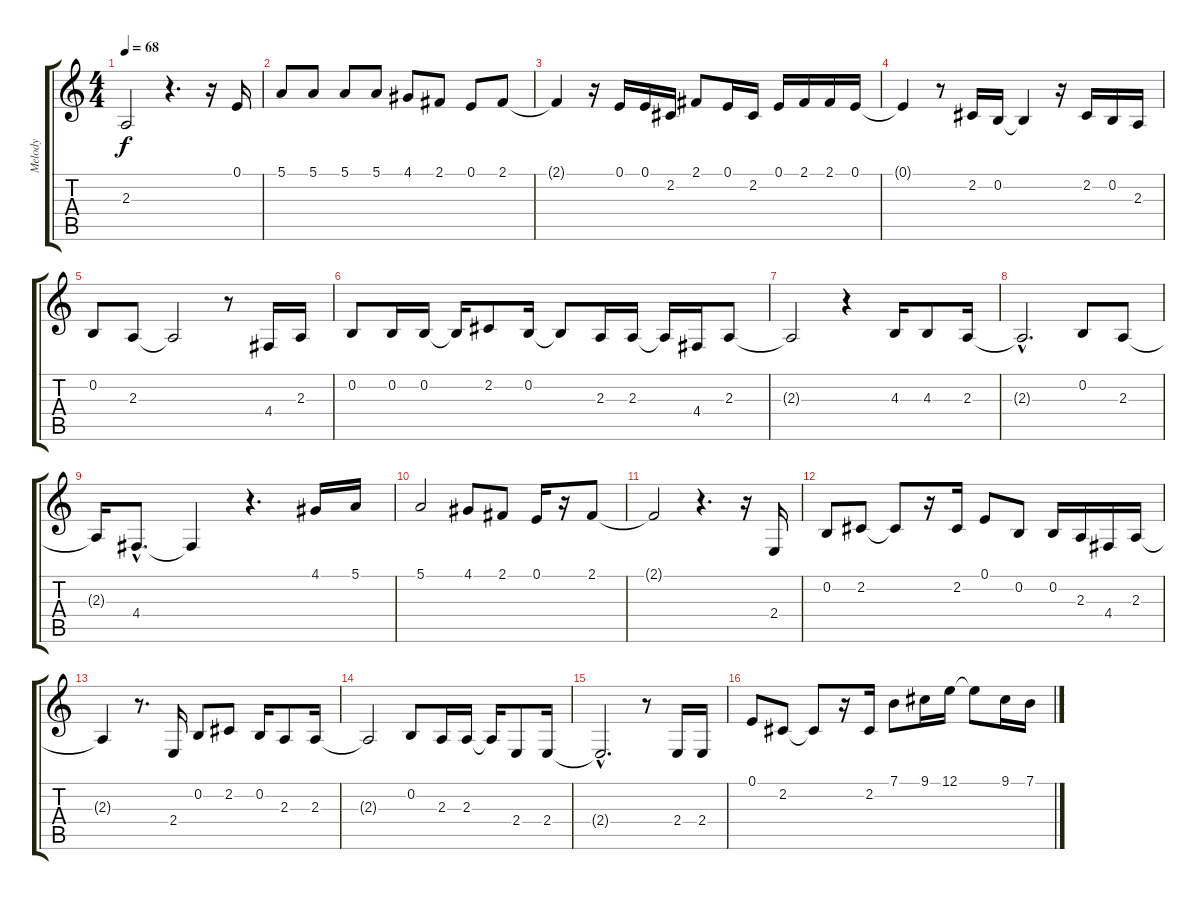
\track ("Melody" "Melody") {instrument electricpiano2}
\staff {score tabs}
\tuning (E4 B3 G3 D3 A2 E2) {hide}
\ts (4 4)
\tempo 68
\clef g2
\ks c
2.3.2{dy f} r.4{d} r.16 0.1.16 |
5.1.8 5.1.8 5.1.8 5.1.8 4.1.8 2.1.8 0.1.8 2.1.8 |
2.1{t}.4 r.16 0.1.16 0.1.16 2.2.16 2.1.8 0.1.16 2.2.16 0.1.16 2.1.16 2.1.16 0.1.16 |
0.1{t}.4 r.8 2.2.16 0.2.16 0.2{t}.4 r.16 2.2.16 0.2.16 2.3.16 |
0.2.8 2.3.8 2.3{t}.2 r.8 4.4.16 2.3.16 |
0.2.8 0.2.16 0.2.16 0.2{t}.16 2.2.8 0.2.16 0.2{t}.8 2.3.16 2.3.16 2.3{t}.16 4.4.16 2.3.8 |
2.3{t}.2 r.4 4.3.16 4.3.8 2.3.16 |
2.3{hac t}.2{d} 0.2.8 2.3.8 |
2.3{t}.16 4.4{hac}.8{d} 4.4{t}.4 r.4{d} 4.1.16 5.1.16 |
5.1.2 4.1.8 2.1.8 0.1.16 r.16 2.1.8 |
2.1{t}.2 r.4{d} r.16 2.4.16 |
0.2.8 2.2.8 2.2{t}.8 r.16 2.2.16 0.1.8 0.2.8 0.2.16 2.3.16 4.4.16 2.3.16 |
2.3{t}.4 r.8{d} 2.4.16 0.2.8 2.2.8 0.2.16 2.3.8 2.3.16 |
2.3{t}.2 0.2.8 2.3.16 2.3.16 2.3{t}.16 2.4.8 2.4.16 |
2.4{hac t}.2{d} r.8 2.4.16 2.4.16 |
0.1.8 2.2.8 2.2{t}.8 r.16 2.2.16 7.1.8 9.1.16 12.1.16 12.1{t}.8 9.1.16 7.1.16
